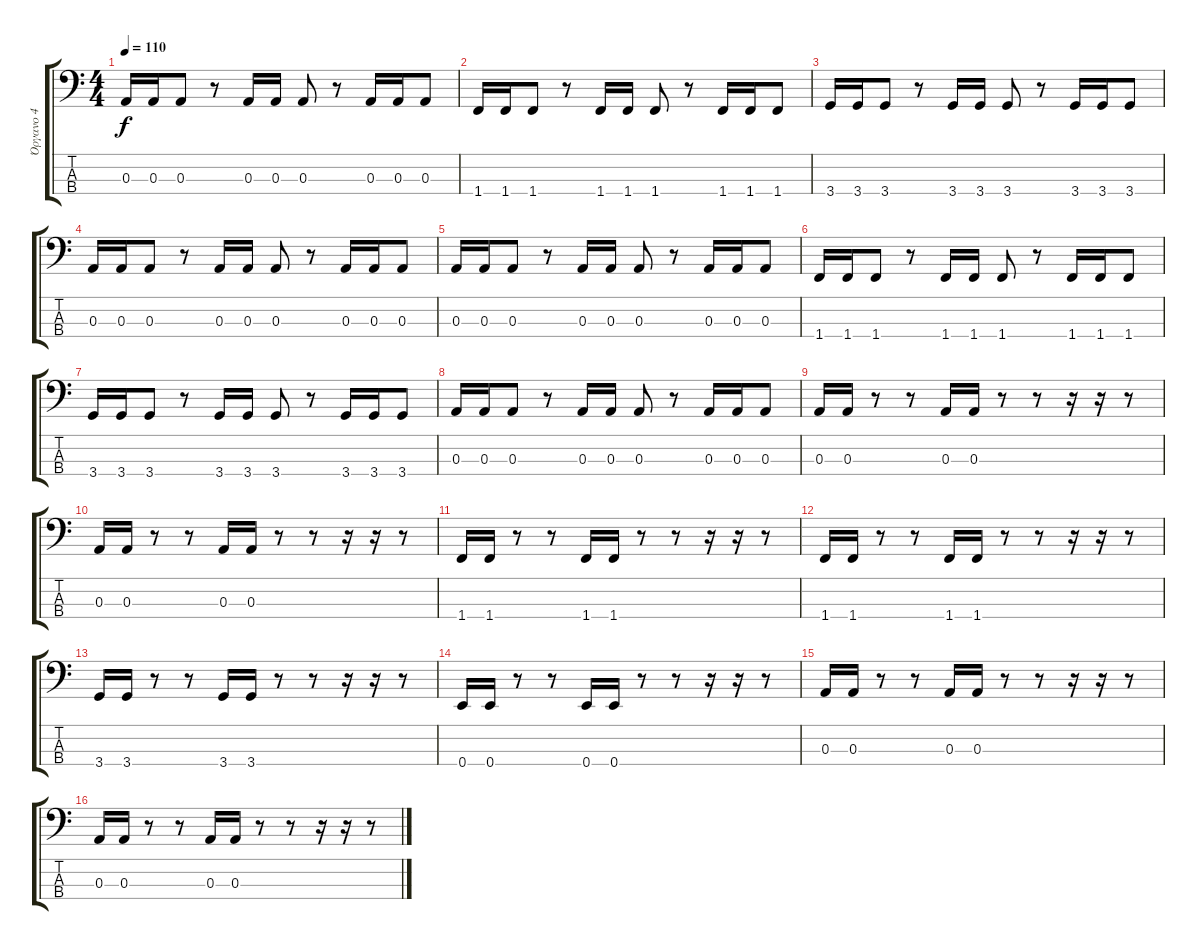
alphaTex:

\track ("Όργανο 4" "Όργανο 4") {instrument electricbassfinger}
\staff {score tabs}
\tuning (G2 D2 A1 E1) {hide}
\ts (4 4)
\tempo 110
\clef f4
\ks c
0.3.16{dy f} 0.3.16 0.3.8 r.8 0.3.16 0.3.16 0.3.8 r.8 0.3.16 0.3.16 0.3.8 |
1.4.16 1.4.16 1.4.8 r.8 1.4.16 1.4.16 1.4.8 r.8 1.4.16 1.4.16 1.4.8 |
3.4.16 3.4.16 3.4.8 r.8 3.4.16 3.4.16 3.4.8 r.8 3.4.16 3.4.16 3.4.8 |
0.3.16 0.3.16 0.3.8 r.8 0.3.16 0.3.16 0.3.8 r.8 0.3.16 0.3.16 0.3.8 |
0.3.16 0.3.16 0.3.8 r.8 0.3.16 0.3.16 0.3.8 r.8 0.3.16 0.3.16 0.3.8 |
1.4.16 1.4.16 1.4.8 r.8 1.4.16 1.4.16 1.4.8 r.8 1.4.16 1.4.16 1.4.8 |
3.4.16 3.4.16 3.4.8 r.8 3.4.16 3.4.16 3.4.8 r.8 3.4.16 3.4.16 3.4.8 |
0.3.16 0.3.16 0.3.8 r.8 0.3.16 0.3.16 0.3.8 r.8 0.3.16 0.3.16 0.3.8 |
0.3.16 0.3.16 r.8 r.8 0.3.16 0.3.16 r.8 r.8 r.16 r.16 r.8 |
0.3.16 0.3.16 r.8 r.8 0.3.16 0.3.16 r.8 r.8 r.16 r.16 r.8 |
1.4.16 1.4.16 r.8 r.8 1.4.16 1.4.16 r.8 r.8 r.16 r.16 r.8 |
1.4.16 1.4.16 r.8 r.8 1.4.16 1.4.16 r.8 r.8 r.16 r.16 r.8 |
3.4.16 3.4.16 r.8 r.8 3.4.16 3.4.16 r.8 r.8 r.16 r.16 r.8 |
0.4.16 0.4.16 r.8 r.8 0.4.16 0.4.16 r.8 r.8 r.16 r.16 r.8 |
0.3.16 0.3.16 r.8 r.8 0.3.16 0.3.16 r.8 r.8 r.16 r.16 r.8 |
0.3.16 0.3.16 r.8 r.8 0.3.16 0.3.16 r.8 r.8 r.16 r.16 r.8
